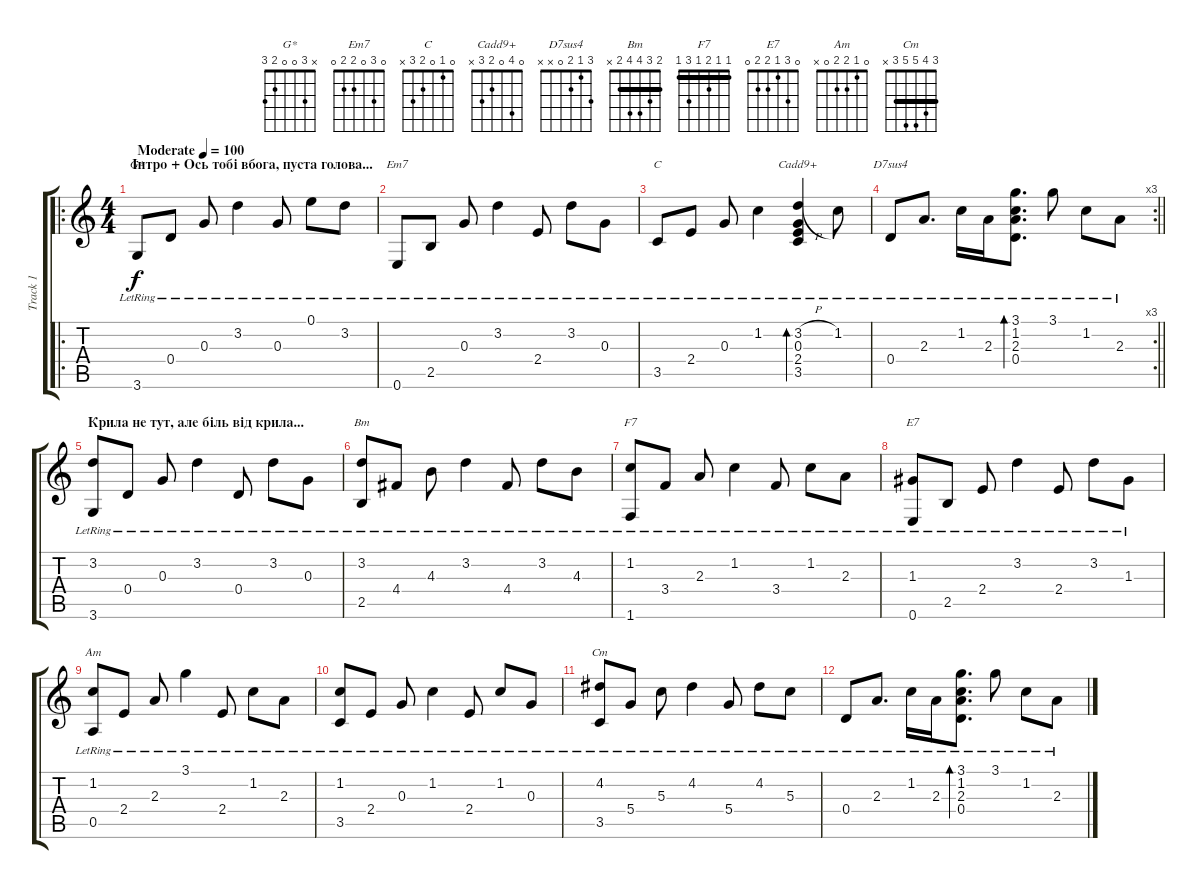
\track ("Track 1" "Track 1") {instrument acousticguitarsteel}
\staff {score tabs}
\tuning (E4 B3 G3 D3 A2 E2) {hide}
\chord ("G*" x 3 0 0 2 3)
\chord ("Em7" 0 3 0 2 2 0)
\chord ("C" 0 1 0 2 3 x)
\chord ("Cadd9+" 0 4 0 2 3 x)
\chord ("D7sus4" 3 1 2 0 x x)
\chord ("Bm" 2 3 4 4 2 x) {barre 2}
\chord ("F7" 1 1 2 1 3 1) {barre 1}
\chord ("E7" 0 3 1 2 2 0)
\chord ("Am" 0 1 2 2 0 x)
\chord ("Cm" 3 4 5 5 3 x) {barre 3}
\ro
\ts (4 4)
\section ("" "Інтро + Ось тобі вбога, пуста голова...")
\tempo (100 "Moderate")
\clef g2
\ks c
3.6{lr}.8{ch "G*" dy f instrument acousticguitarsteel} 0.4{lr}.8 0.3{lr}.8 3.2{lr}.4 0.3{lr}.8 0.1{lr}.8 3.2{lr}.8 |
0.6{lr}.8{ch "Em7"} 2.5{lr}.8 0.3{lr}.8 3.2{lr}.4 2.4{lr}.8 3.2{lr}.8 0.3{lr}.8 |
3.5{lr}.8{ch "C"} 2.4{lr}.8 0.3{lr}.8 1.2{lr}.4 (3.2{h lr} 0.3{lr} 2.4{lr} 3.5{lr}).4{bd 480 ch "Cadd9+"} 1.2{lr}.8 |
\rc 3
\barLineRight lightlight
0.4{lr}.8{ch "D7sus4"} 2.3{lr}.8{d} 1.2{lr}.16 2.3{lr}.16 (3.1{lr} 1.2{lr} 2.3{lr} 0.4).8{d bd 480} 3.1{lr}.8 1.2{lr}.8 2.3{lr}.8 |
\section ("" "Крила не тут, але біль від крила...")
(3.2{lr} 3.6{lr}).8 0.4{lr}.8 0.3{lr}.8 3.2{lr}.4 0.4{lr}.8 3.2{lr}.8 0.3{lr}.8 |
(3.2{lr} 2.5{lr}).8{ch "Bm"} 4.4{lr}.8 4.3{lr}.8 3.2{lr}.4 4.4{lr}.8 3.2{lr}.8 4.3{lr}.8 |
(1.2{lr} 1.6{lr}).8{ch "F7"} 3.4{lr}.8 2.3{lr}.8 1.2{lr}.4 3.4{lr}.8 1.2{lr}.8 2.3{lr}.8 |
(1.3{lr} 0.6{lr}).8{ch "E7"} 2.5{lr}.8 2.4{lr}.8 3.2{lr}.4 2.4{lr}.8 3.2{lr}.8 1.3{lr}.8 |
(1.2{lr} 0.5{lr}).8{ch "Am"} 2.4{lr}.8 2.3{lr}.8 3.1{lr}.4 2.4{lr}.8 1.2{lr}.8 2.3{lr}.8 |
(1.2{lr} 3.5{lr}).8 2.4{lr}.8 0.3{lr}.8 1.2{lr}.4 2.4{lr}.8 1.2{lr}.8 0.3{lr}.8 |
(4.2{lr} 3.5{lr}).8{ch "Cm"} 5.4{lr}.8 5.3{lr}.8 4.2{lr}.4 5.4{lr}.8 4.2{lr}.8 5.3{lr}.8 |
0.4{lr}.8 2.3{lr}.8{d} 1.2{lr}.16 2.3{lr}.16 (3.1{lr} 1.2{lr} 2.3{lr} 0.4).8{d bd 480} 3.1{lr}.8 1.2{lr}.8 2.3{lr}.8
